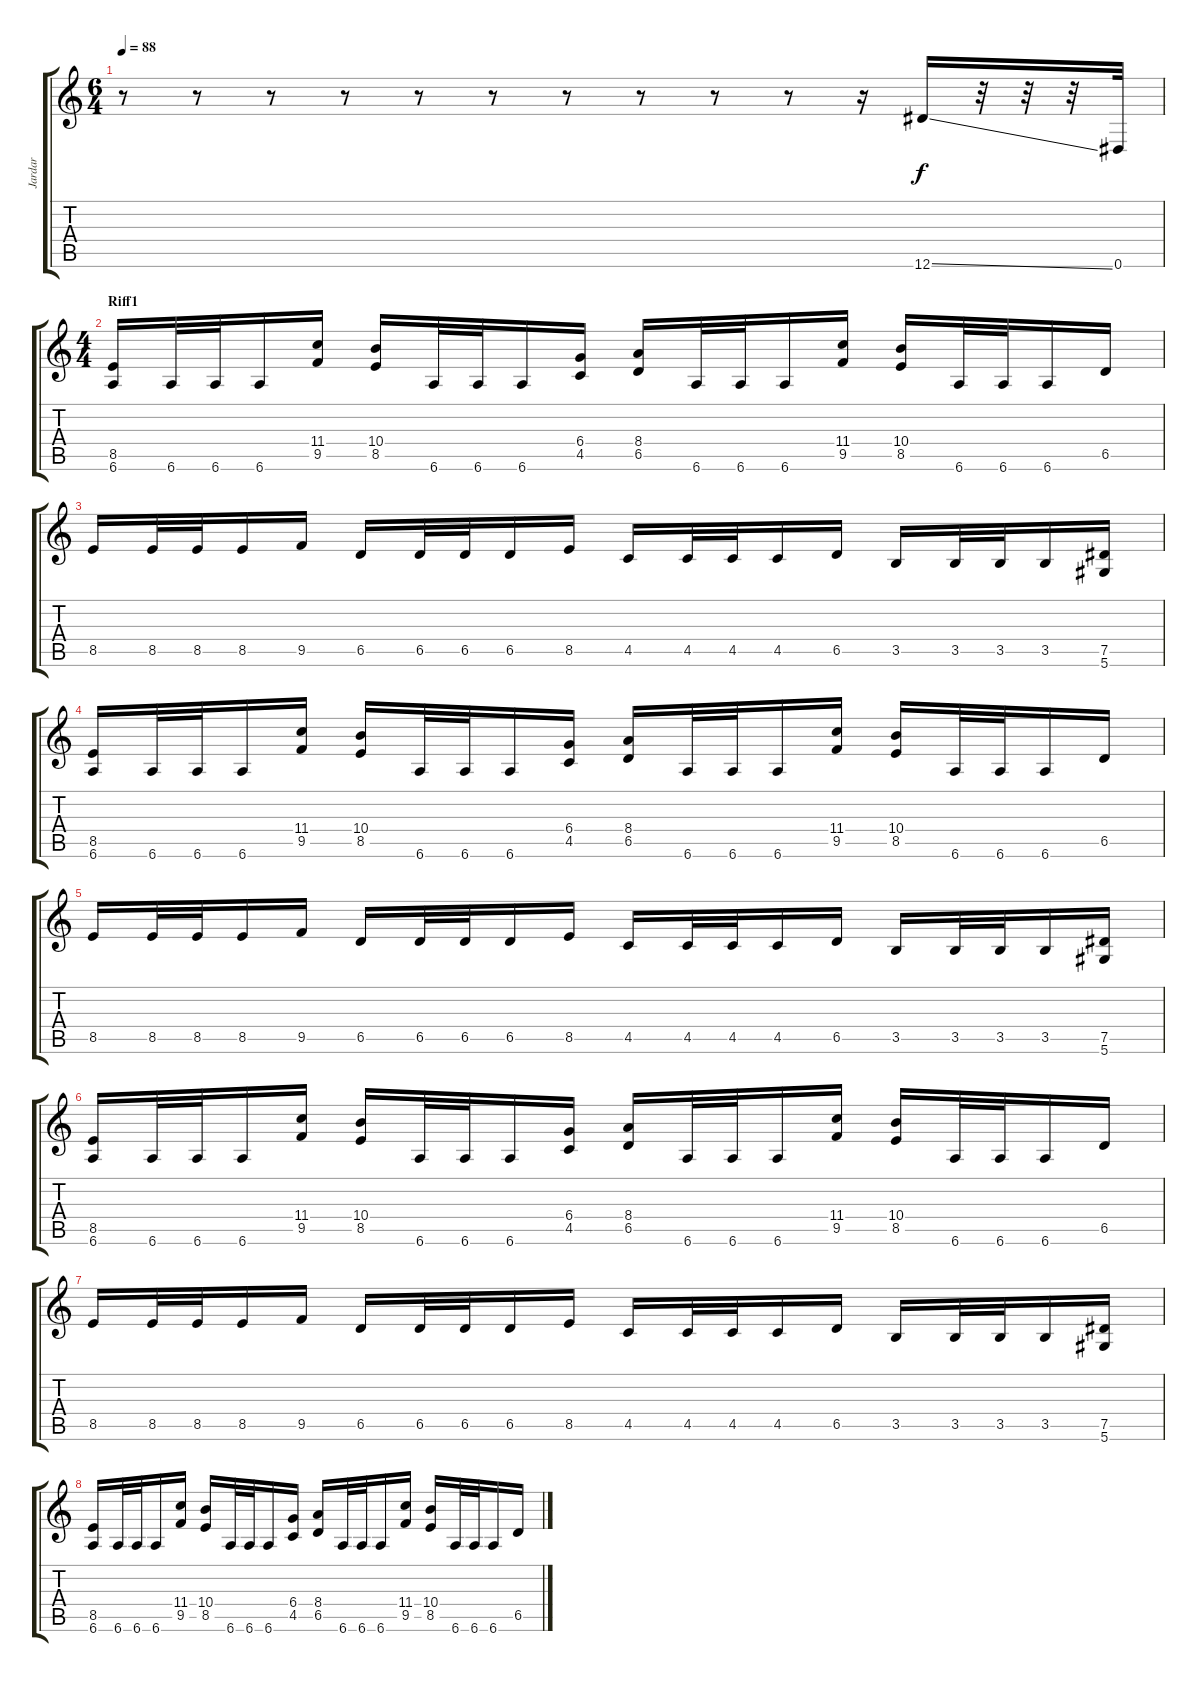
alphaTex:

\track ("Jardar" "Jardar") {instrument distortionguitar}
\staff {score tabs}
\tuning (Eb4 Bb3 Gb3 Db3 Ab2 Eb2) {hide}
\ts (6 4)
\tempo 88
\clef g2
\ks c
r.8{dy f instrument distortionguitar} r.8 r.8 r.8 r.8 r.8 r.8 r.8 r.8 r.8 r.16 12.6{ss}.16 r.32 r.32 r.32 0.6.32 |
\ts (4 4)
\section ("" "Riff1")
(8.5 6.6).16 6.6.32 6.6.32 6.6.16 (11.4 9.5).16 (10.4 8.5).16 6.6.32 6.6.32 6.6.16 (6.4 4.5).16 (8.4 6.5).16 6.6.32 6.6.32 6.6.16 (11.4 9.5).16 (10.4 8.5).16 6.6.32 6.6.32 6.6.16 6.5.16 |
8.5.16 8.5.32 8.5.32 8.5.16 9.5.16 6.5.16 6.5.32 6.5.32 6.5.16 8.5.16 4.5.16 4.5.32 4.5.32 4.5.16 6.5.16 3.5.16 3.5.32 3.5.32 3.5.16 (7.5 5.6).16 |
(8.5 6.6).16 6.6.32 6.6.32 6.6.16 (11.4 9.5).16 (10.4 8.5).16 6.6.32 6.6.32 6.6.16 (6.4 4.5).16 (8.4 6.5).16 6.6.32 6.6.32 6.6.16 (11.4 9.5).16 (10.4 8.5).16 6.6.32 6.6.32 6.6.16 6.5.16 |
8.5.16 8.5.32 8.5.32 8.5.16 9.5.16 6.5.16 6.5.32 6.5.32 6.5.16 8.5.16 4.5.16 4.5.32 4.5.32 4.5.16 6.5.16 3.5.16 3.5.32 3.5.32 3.5.16 (7.5 5.6).16 |
(8.5 6.6).16 6.6.32 6.6.32 6.6.16 (11.4 9.5).16 (10.4 8.5).16 6.6.32 6.6.32 6.6.16 (6.4 4.5).16 (8.4 6.5).16 6.6.32 6.6.32 6.6.16 (11.4 9.5).16 (10.4 8.5).16 6.6.32 6.6.32 6.6.16 6.5.16 |
8.5.16 8.5.32 8.5.32 8.5.16 9.5.16 6.5.16 6.5.32 6.5.32 6.5.16 8.5.16 4.5.16 4.5.32 4.5.32 4.5.16 6.5.16 3.5.16 3.5.32 3.5.32 3.5.16 (7.5 5.6).16 |
(8.5 6.6).16 6.6.32 6.6.32 6.6.16 (11.4 9.5).16 (10.4 8.5).16 6.6.32 6.6.32 6.6.16 (6.4 4.5).16 (8.4 6.5).16 6.6.32 6.6.32 6.6.16 (11.4 9.5).16 (10.4 8.5).16 6.6.32 6.6.32 6.6.16 6.5.16
